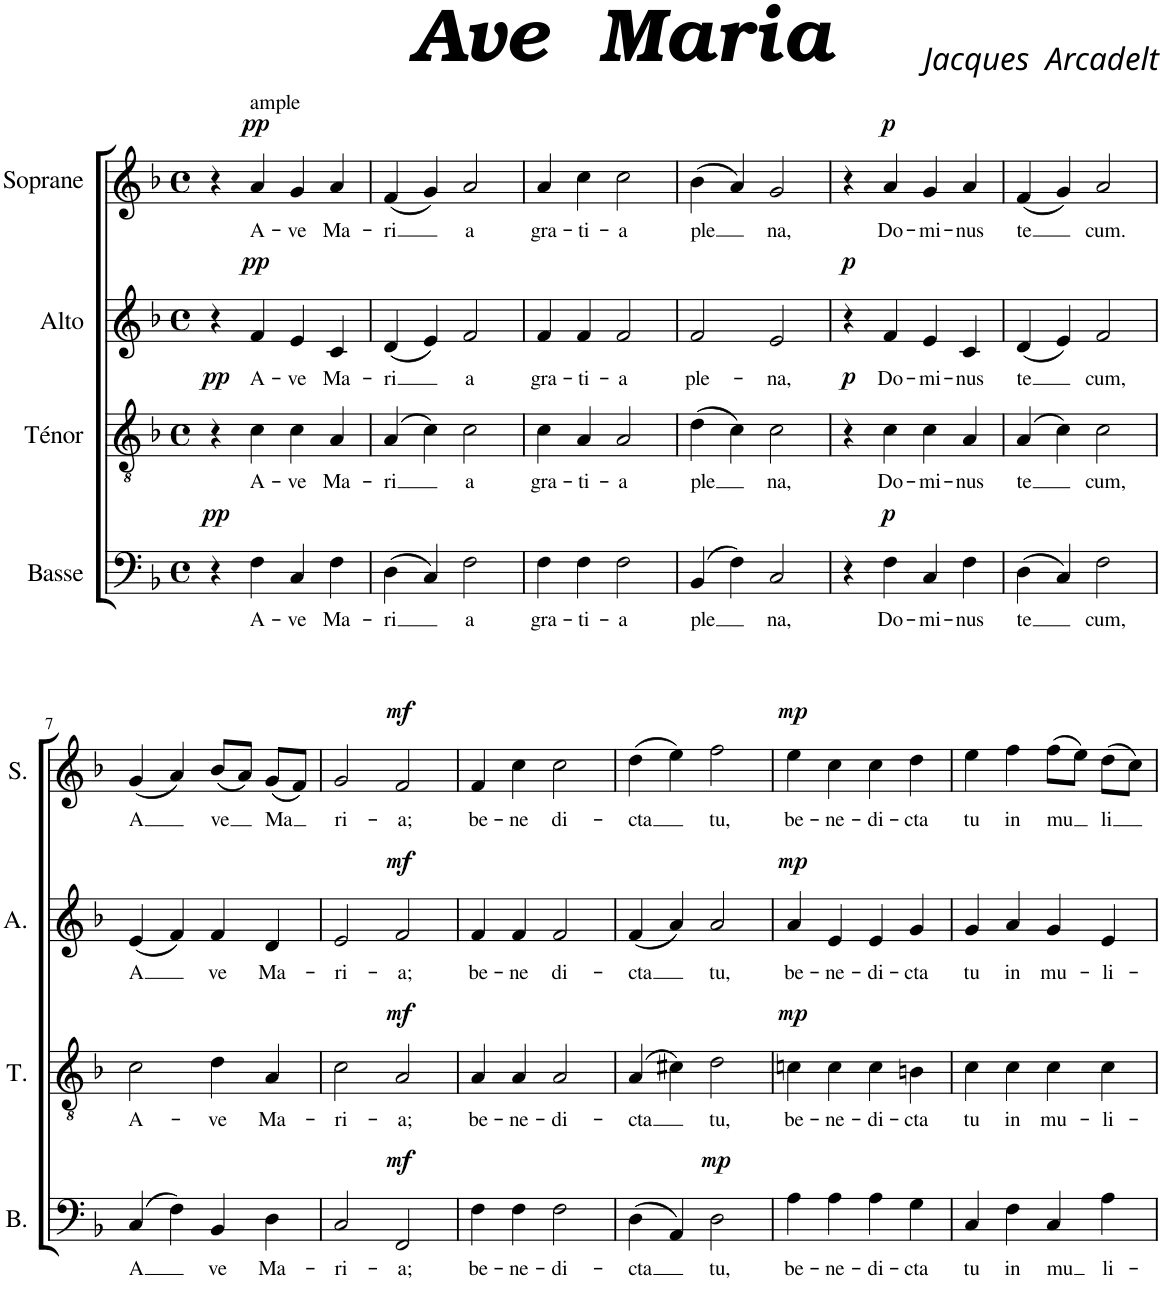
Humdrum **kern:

**kern	**text	**dynam	**kern	**text	**dynam	**kern	**text	**dynam	**kern	**text	**dynam
*part4	*part4	*part4	*part3	*part3	*part3	*part2	*part2	*part2	*part1	*part1	*part1
*staff4	*staff4	*staff4	*staff3	*staff3	*staff3	*staff2	*staff2	*staff2	*staff1	*staff1	*staff1
*I"Basse	*	*	*I"Ténor	*	*	*I"Alto	*	*	*I"Soprane	*	*
*I'B.	*	*	*I'T.	*	*	*I'A.	*	*	*I'S.	*	*
*clefF4	*	*	*clefGv2	*	*	*clefG2	*	*	*clefG2	*	*
*k[b-]	*	*	*k[b-]	*	*	*k[b-]	*	*	*k[b-]	*	*
*M4/4	*	*	*M4/4	*	*	*M4/4	*	*	*M4/4	*	*
*met(c)	*	*	*met(c)	*	*	*met(c)	*	*	*met(c)	*	*
=1	=1	=1	=1	=1	=1	=1	=1	=1	=1	=1	=1
!	!	!LO:DY:a	!	!	!LO:DY:a	!	!	!	!	!	!
4r	.	pp	4r	.	pp	4r	.	.	4r	.	.
!	!	!	!	!	!	!	!	!	!LO:TX:a:t=ample	!	!
!	!LO:LY:b	!	!	!LO:LY:b	!	!	!LO:LY:b	!LO:DY:a	!	!LO:LY:b	!LO:DY:a
4F\	A-	.	4c\	A-	.	4f/	A-	pp	4a/	A-	pp
!	!LO:LY:b	!	!	!LO:LY:b	!	!	!LO:LY:b	!	!	!LO:LY:b	!
4C/	-ve	.	4c\	-ve	.	4e/	-ve	.	4g/	-ve	.
!	!LO:LY:b	!	!	!LO:LY:b	!	!	!LO:LY:b	!	!	!LO:LY:b	!
4F\	Ma-	.	4A/	Ma-	.	4c/	Ma-	.	4a/	Ma-	.
=2	=2	=2	=2	=2	=2	=2	=2	=2	=2	=2	=2
!	!LO:LY:b	!	!	!LO:LY:b	!	!	!LO:LY:b	!	!	!LO:LY:b	!
(4D\	-ri	.	(4A/	-ri	.	(4d/	-ri	.	(4f/	-ri	.
4C/)	.	.	4c\)	.	.	4e/)	.	.	4g/)	.	.
!	!LO:LY:b	!	!	!LO:LY:b	!	!	!LO:LY:b	!	!	!LO:LY:b	!
2F\	a	.	2c\	a	.	2f/	a	.	2a/	a	.
=3	=3	=3	=3	=3	=3	=3	=3	=3	=3	=3	=3
!	!LO:LY:b	!	!	!LO:LY:b	!	!	!LO:LY:b	!	!	!LO:LY:b	!
4F\	gra-	.	4c\	gra-	.	4f/	gra-	.	4a/	gra-	.
!	!LO:LY:b	!	!	!LO:LY:b	!	!	!LO:LY:b	!	!	!LO:LY:b	!
4F\	-ti-	.	4A/	-ti-	.	4f/	-ti-	.	4cc\	-ti-	.
!	!LO:LY:b	!	!	!LO:LY:b	!	!	!LO:LY:b	!	!	!LO:LY:b	!
2F\	-a	.	2A/	-a	.	2f/	-a	.	2cc\	-a	.
=4	=4	=4	=4	=4	=4	=4	=4	=4	=4	=4	=4
!	!LO:LY:b	!	!	!LO:LY:b	!	!	!LO:LY:b	!	!	!LO:LY:b	!
(4BB-/	ple	.	(4d\	ple	.	2f/	ple-	.	(4b-\	ple	.
4F\)	.	.	4c\)	.	.	.	.	.	4a/)	.	.
!	!LO:LY:b	!	!	!LO:LY:b	!	!	!LO:LY:b	!	!	!LO:LY:b	!
2C/	na,	.	2c\	na,	.	2e/	-na,	.	2g/	na,	.
=5	=5	=5	=5	=5	=5	=5	=5	=5	=5	=5	=5
!	!	!	!	!	!LO:DY:a	!	!	!LO:DY:a	!	!	!
4r	.	.	4r	.	p	4r	.	p	4r	.	.
!	!LO:LY:b	!LO:DY:a	!	!LO:LY:b	!	!	!LO:LY:b	!	!	!LO:LY:b	!LO:DY:a
4F\	Do-	p	4c\	Do-	.	4f/	Do-	.	4a/	Do-	p
!	!LO:LY:b	!	!	!LO:LY:b	!	!	!LO:LY:b	!	!	!LO:LY:b	!
4C/	-mi-	.	4c\	-mi-	.	4e/	-mi-	.	4g/	-mi-	.
!	!LO:LY:b	!	!	!LO:LY:b	!	!	!LO:LY:b	!	!	!LO:LY:b	!
4F\	-nus	.	4A/	-nus	.	4c/	-nus	.	4a/	-nus	.
=6	=6	=6	=6	=6	=6	=6	=6	=6	=6	=6	=6
!	!LO:LY:b	!	!	!LO:LY:b	!	!	!LO:LY:b	!	!	!LO:LY:b	!
(4D\	te	.	(4A/	te	.	(4d/	te	.	(4f/	te	.
4C/)	.	.	4c\)	.	.	4e/)	.	.	4g/)	.	.
!	!LO:LY:b	!	!	!LO:LY:b	!	!	!LO:LY:b	!	!	!LO:LY:b	!
2F\	cum,	.	2c\	cum,	.	2f/	cum,	.	2a/	cum.	.
!!LO:LB:g=z
=7	=7	=7	=7	=7	=7	=7	=7	=7	=7	=7	=7
!	!LO:LY:b	!	!	!LO:LY:b	!	!	!LO:LY:b	!	!	!LO:LY:b	!
(4C/	-A	.	2c\	A-	.	(4e/	A	.	(4g/	A	.
4F\)	.	.	.	.	.	4f/)	.	.	4a/)	.	.
!	!LO:LY:b	!	!	!LO:LY:b	!	!	!LO:LY:b	!	!	!LO:LY:b	!
4BB-/	ve	.	4d\	-ve	.	4f/	ve	.	(8b-/L	ve	.
.	.	.	.	.	.	.	.	.	8a/J)	.	.
!	!LO:LY:b	!	!	!LO:LY:b	!	!	!LO:LY:b	!	!	!LO:LY:b	!
4D\	Ma-	.	4A/	Ma-	.	4d/	Ma-	.	(8g/L	Ma	.
.	.	.	.	.	.	.	.	.	8f/J)	.	.
=8	=8	=8	=8	=8	=8	=8	=8	=8	=8	=8	=8
!	!LO:LY:b	!	!	!LO:LY:b	!	!	!LO:LY:b	!	!	!LO:LY:b	!
2C/	-ri-	.	2c\	-ri-	.	2e/	-ri-	.	2g/	ri-	.
!	!LO:LY:b	!LO:DY:a	!	!LO:LY:b	!LO:DY:a	!	!LO:LY:b	!LO:DY:a	!	!LO:LY:b	!LO:DY:a
2FF/	-a;	mf	2A/	-a;	mf	2f/	-a;	mf	2f/	-a;	mf
=9	=9	=9	=9	=9	=9	=9	=9	=9	=9	=9	=9
!	!LO:LY:b	!	!	!LO:LY:b	!	!	!LO:LY:b	!	!	!LO:LY:b	!
4F\	be-	.	4A/	be-	.	4f/	be-	.	4f/	be-	.
!	!LO:LY:b	!	!	!LO:LY:b	!	!	!LO:LY:b	!	!	!LO:LY:b	!
4F\	-ne-	.	4A/	-ne-	.	4f/	-ne	.	4cc\	-ne	.
!	!LO:LY:b	!	!	!LO:LY:b	!	!	!LO:LY:b	!	!	!LO:LY:b	!
2F\	-di-	.	2A/	-di-	.	2f/	di-	.	2cc\	di-	.
=10	=10	=10	=10	=10	=10	=10	=10	=10	=10	=10	=10
!	!LO:LY:b	!	!	!LO:LY:b	!	!	!LO:LY:b	!	!	!LO:LY:b	!
(4D\	-cta	.	(4A/	-cta	.	(4f/	-cta	.	(4dd\	-cta	.
4AA/)	.	.	4c#X\)	.	.	4a/)	.	.	4ee\)	.	.
!	!LO:LY:b	!LO:DY:a	!	!LO:LY:b	!	!	!LO:LY:b	!	!	!LO:LY:b	!
2D\	tu,	mp	2d\	tu,	.	2a/	tu,	.	2ff\	tu,	.
=11	=11	=11	=11	=11	=11	=11	=11	=11	=11	=11	=11
!	!LO:LY:b	!	!	!LO:LY:b	!LO:DY:a	!	!LO:LY:b	!LO:DY:a	!	!LO:LY:b	!LO:DY:a
4A\	be-	.	4cn\	be-	mp	4a/	be-	mp	4ee\	be-	mp
!	!LO:LY:b	!	!	!LO:LY:b	!	!	!LO:LY:b	!	!	!LO:LY:b	!
4A\	-ne-	.	4c\	-ne-	.	4e/	-ne-	.	4cc\	-ne-	.
!	!LO:LY:b	!	!	!LO:LY:b	!	!	!LO:LY:b	!	!	!LO:LY:b	!
4A\	-di-	.	4c\	-di-	.	4e/	-di-	.	4cc\	-di-	.
!	!LO:LY:b	!	!	!LO:LY:b	!	!	!LO:LY:b	!	!	!LO:LY:b	!
4G\	-cta	.	4Bn\	-cta	.	4g/	-cta	.	4dd\	-cta	.
=12	=12	=12	=12	=12	=12	=12	=12	=12	=12	=12	=12
!	!LO:LY:b	!	!	!LO:LY:b	!	!	!LO:LY:b	!	!	!LO:LY:b	!
4C/	tu	.	4c\	tu	.	4g/	tu	.	4ee\	tu	.
!	!LO:LY:b	!	!	!LO:LY:b	!	!	!LO:LY:b	!	!	!LO:LY:b	!
4F\	in	.	4c\	in	.	4a/	in	.	4ff\	in	.
!	!LO:LY:b	!	!	!LO:LY:b	!	!	!LO:LY:b	!	!	!LO:LY:b	!
4C/	mu	.	4c\	mu-	.	4g/	mu-	.	(8ff\L	mu	.
.	.	.	.	.	.	.	.	.	8ee\J)	.	.
!	!LO:LY:b	!	!	!LO:LY:b	!	!	!LO:LY:b	!	!	!LO:LY:b	!
4A\	li-	.	4c\	-li-	.	4e/	-li-	.	(8dd\L	li	.
.	.	.	.	.	.	.	.	.	8cc\J)	.	.
=	=	=	=	=	=	=	=	=	=	=	=
*-	*-	*-	*-	*-	*-	*-	*-	*-	*-	*-	*-
